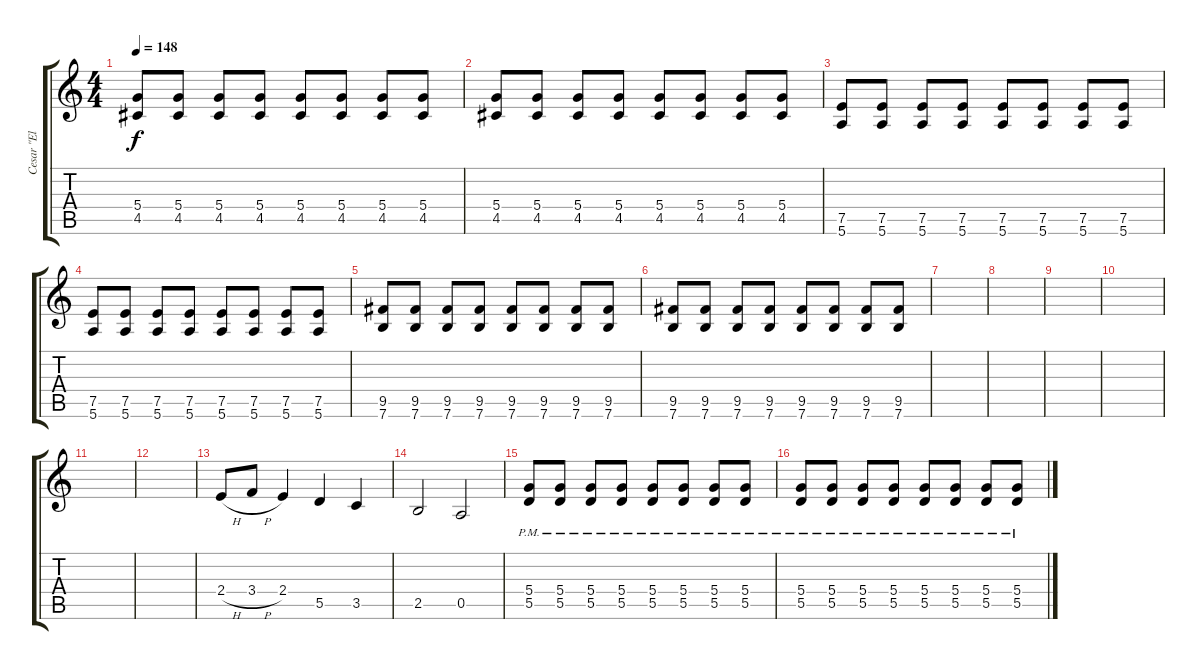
\track ("Cesar \"El Vampiro\"" "Cesar \"El ") {instrument distortionguitar}
\staff {score tabs}
\tuning (E4 B3 G3 D3 A2 E2) {hide}
\ts (4 4)
\tempo 148
\clef g2
\ks c
(5.4 4.5).8{dy f} (5.4 4.5).8 (5.4 4.5).8 (5.4 4.5).8 (5.4 4.5).8 (5.4 4.5).8 (5.4 4.5).8 (5.4 4.5).8 |
(5.4 4.5).8 (5.4 4.5).8 (5.4 4.5).8 (5.4 4.5).8 (5.4 4.5).8 (5.4 4.5).8 (5.4 4.5).8 (5.4 4.5).8 |
(7.5 5.6).8 (7.5 5.6).8 (7.5 5.6).8 (7.5 5.6).8 (7.5 5.6).8 (7.5 5.6).8 (7.5 5.6).8 (7.5 5.6).8 |
(7.5 5.6).8 (7.5 5.6).8 (7.5 5.6).8 (7.5 5.6).8 (7.5 5.6).8 (7.5 5.6).8 (7.5 5.6).8 (7.5 5.6).8 |
(9.5 7.6).8 (9.5 7.6).8 (9.5 7.6).8 (9.5 7.6).8 (9.5 7.6).8 (9.5 7.6).8 (9.5 7.6).8 (9.5 7.6).8 |
(9.5 7.6).8 (9.5 7.6).8 (9.5 7.6).8 (9.5 7.6).8 (9.5 7.6).8 (9.5 7.6).8 (9.5 7.6).8 (9.5 7.6).8 |
|
|
|
|
|
|
2.4{h}.8 3.4{h}.8 2.4.4 5.5.4 3.5.4 |
2.5.2 0.5.2 |
(5.4{pm} 5.5{pm}).8 (5.4{pm} 5.5{pm}).8 (5.4{pm} 5.5{pm}).8 (5.4{pm} 5.5{pm}).8 (5.4{pm} 5.5{pm}).8 (5.4{pm} 5.5{pm}).8 (5.4{pm} 5.5{pm}).8 (5.4{pm} 5.5{pm}).8 |
(5.4{pm} 5.5{pm}).8 (5.4{pm} 5.5{pm}).8 (5.4{pm} 5.5{pm}).8 (5.4{pm} 5.5{pm}).8 (5.4{pm} 5.5{pm}).8 (5.4{pm} 5.5{pm}).8 (5.4{pm} 5.5{pm}).8 (5.4{pm} 5.5{pm}).8
